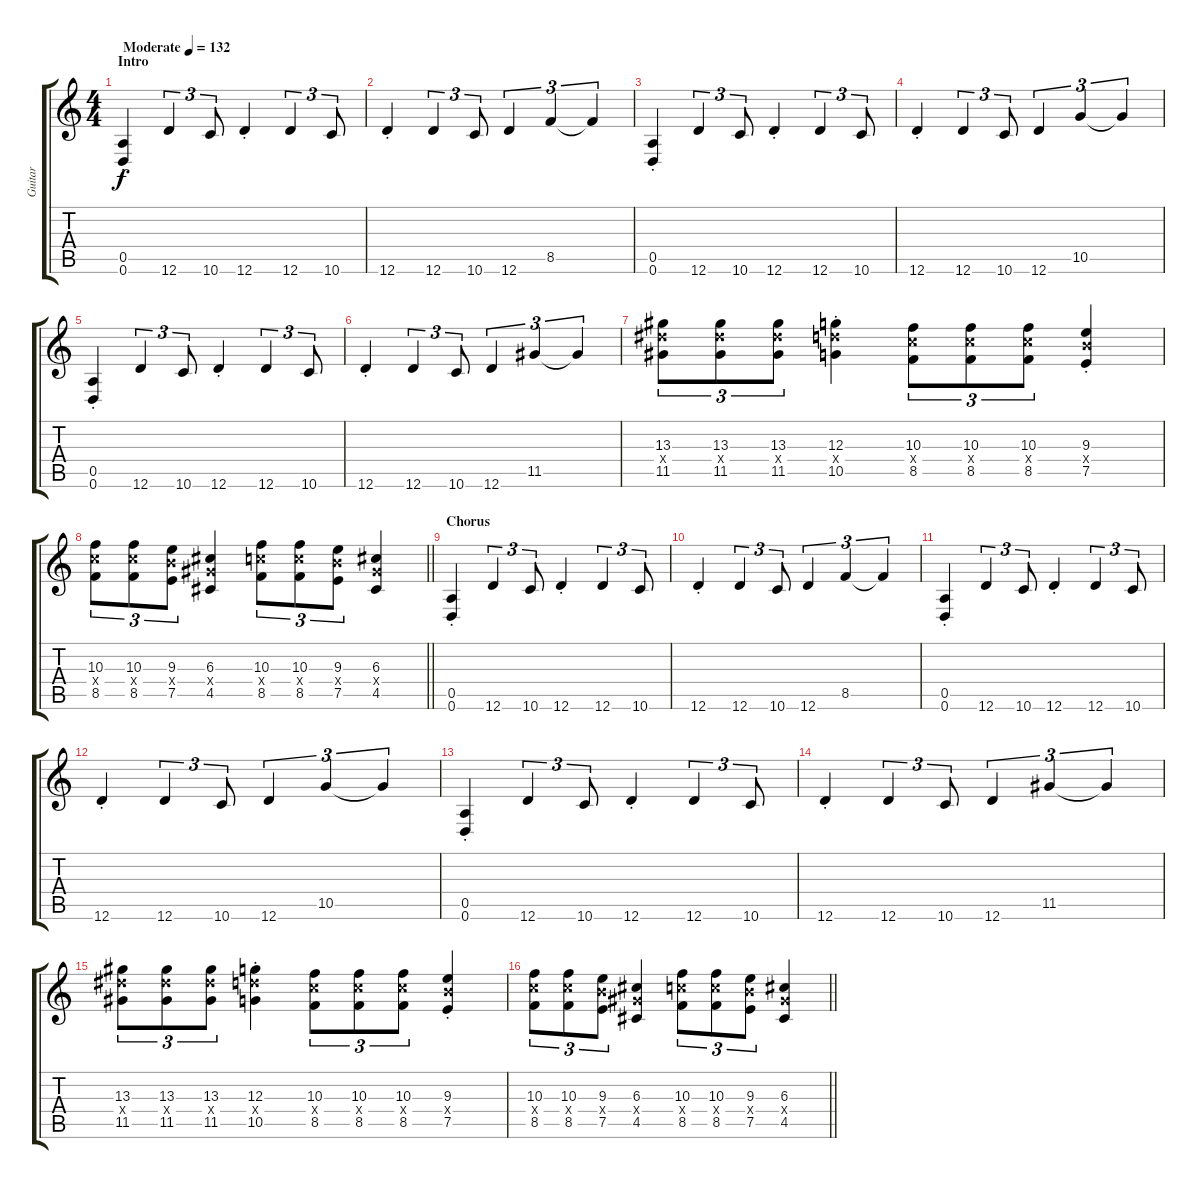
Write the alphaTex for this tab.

\track ("Guitar" "Guitar") {instrument distortionguitar}
\staff {score tabs}
\tuning (E4 B3 G3 D3 A2 D2) {hide}
\ts (4 4)
\section ("" "Intro")
\tempo (132 "Moderate")
\clef g2
\ks c
(0.5{st} 0.6{st}).4{dy f instrument distortionguitar} 12.6.4{tu (3 2)} 10.6.8{tu (3 2)} 12.6{st}.4 12.6.4{tu (3 2)} 10.6.8{tu (3 2)} |
12.6{st}.4 12.6.4{tu (3 2)} 10.6.8{tu (3 2)} 12.6.4{tu (3 2)} 8.5.4{tu (3 2)} 8.5{t}.4{tu (3 2)} |
(0.5{st} 0.6{st}).4 12.6.4{tu (3 2)} 10.6.8{tu (3 2)} 12.6{st}.4 12.6.4{tu (3 2)} 10.6.8{tu (3 2)} |
12.6{st}.4 12.6.4{tu (3 2)} 10.6.8{tu (3 2)} 12.6.4{tu (3 2)} 10.5.4{tu (3 2)} 10.5{t}.4{tu (3 2)} |
(0.5{st} 0.6{st}).4 12.6.4{tu (3 2)} 10.6.8{tu (3 2)} 12.6{st}.4 12.6.4{tu (3 2)} 10.6.8{tu (3 2)} |
12.6{st}.4 12.6.4{tu (3 2)} 10.6.8{tu (3 2)} 12.6.4{tu (3 2)} 11.5.4{tu (3 2)} 11.5{t}.4{tu (3 2)} |
(13.3 13.4{x} 11.5).8{tu (3 2)} (13.3 13.4{x} 11.5).8{tu (3 2)} (13.3 13.4{x} 11.5).8{tu (3 2)} (12.3{st} 12.4{x} 10.5{st}).4 (10.3 10.4{x} 8.5).8{tu (3 2)} (10.3 10.4{x} 8.5).8{tu (3 2)} (10.3 10.4{x} 8.5).8{tu (3 2)} (9.3{st} 9.4{x} 7.5{st}).4 |
\barLineRight lightlight
(10.3 10.4{x} 8.5).8{tu (3 2)} (10.3 10.4{x} 8.5).8{tu (3 2)} (9.3 9.4{x} 7.5).8{tu (3 2)} (6.3 6.4{x} 4.5).4 (10.3 10.4{x} 8.5).8{tu (3 2)} (10.3 10.4{x} 8.5).8{tu (3 2)} (9.3 9.4{x} 7.5).8{tu (3 2)} (6.3 6.4{x} 4.5).4 |
\section ("" "Chorus")
(0.5{st} 0.6{st}).4 12.6.4{tu (3 2)} 10.6.8{tu (3 2)} 12.6{st}.4 12.6.4{tu (3 2)} 10.6.8{tu (3 2)} |
12.6{st}.4 12.6.4{tu (3 2)} 10.6.8{tu (3 2)} 12.6.4{tu (3 2)} 8.5.4{tu (3 2)} 8.5{t}.4{tu (3 2)} |
(0.5{st} 0.6{st}).4 12.6.4{tu (3 2)} 10.6.8{tu (3 2)} 12.6{st}.4 12.6.4{tu (3 2)} 10.6.8{tu (3 2)} |
12.6{st}.4 12.6.4{tu (3 2)} 10.6.8{tu (3 2)} 12.6.4{tu (3 2)} 10.5.4{tu (3 2)} 10.5{t}.4{tu (3 2)} |
(0.5{st} 0.6{st}).4 12.6.4{tu (3 2)} 10.6.8{tu (3 2)} 12.6{st}.4 12.6.4{tu (3 2)} 10.6.8{tu (3 2)} |
12.6{st}.4 12.6.4{tu (3 2)} 10.6.8{tu (3 2)} 12.6.4{tu (3 2)} 11.5.4{tu (3 2)} 11.5{t}.4{tu (3 2)} |
(13.3 13.4{x} 11.5).8{tu (3 2)} (13.3 13.4{x} 11.5).8{tu (3 2)} (13.3 13.4{x} 11.5).8{tu (3 2)} (12.3{st} 12.4{x} 10.5{st}).4 (10.3 10.4{x} 8.5).8{tu (3 2)} (10.3 10.4{x} 8.5).8{tu (3 2)} (10.3 10.4{x} 8.5).8{tu (3 2)} (9.3{st} 9.4{x} 7.5{st}).4 |
\barLineRight lightlight
(10.3 10.4{x} 8.5).8{tu (3 2)} (10.3 10.4{x} 8.5).8{tu (3 2)} (9.3 9.4{x} 7.5).8{tu (3 2)} (6.3 6.4{x} 4.5).4 (10.3 10.4{x} 8.5).8{tu (3 2)} (10.3 10.4{x} 8.5).8{tu (3 2)} (9.3 9.4{x} 7.5).8{tu (3 2)} (6.3 6.4{x} 4.5).4
